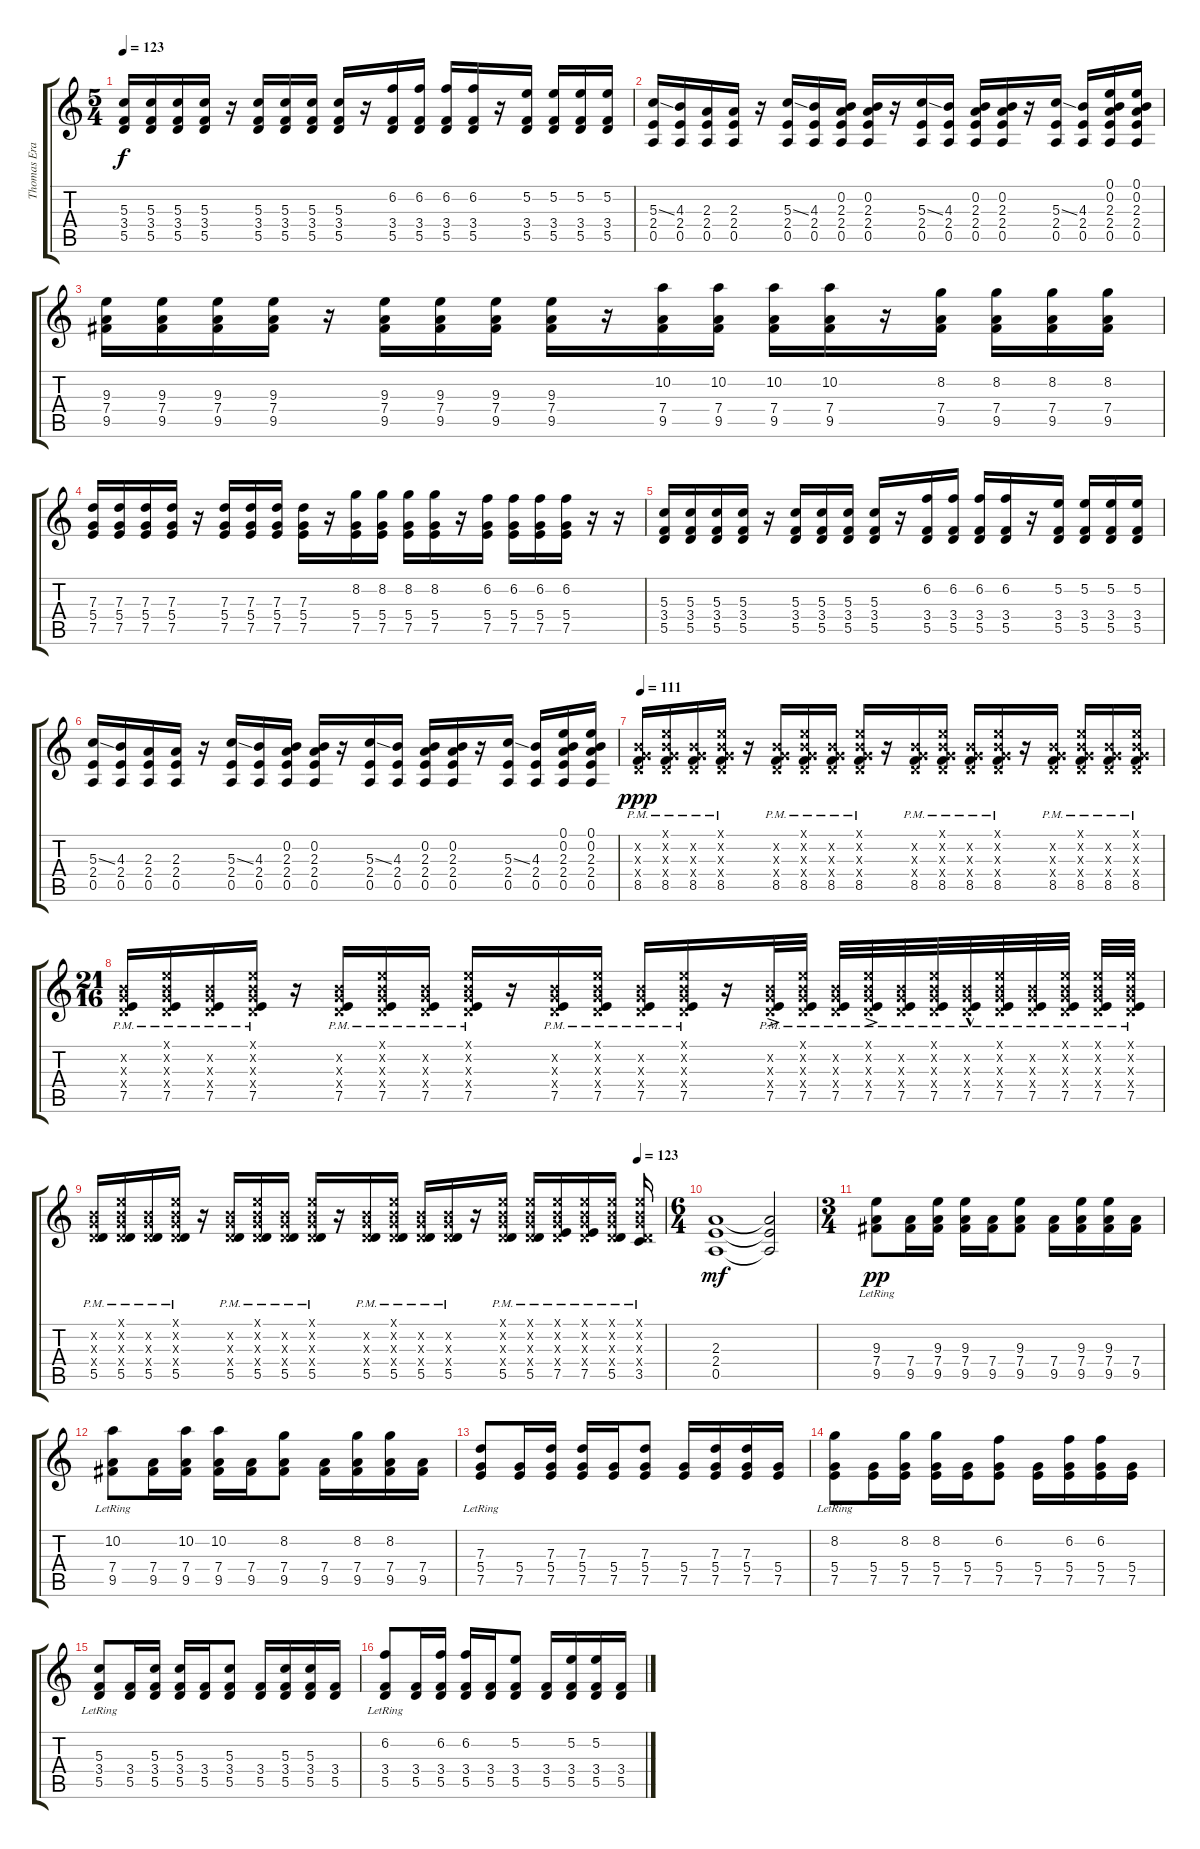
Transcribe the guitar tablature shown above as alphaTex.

\track ("Thomas Erak" "Thomas Era") {instrument distortionguitar}
\staff {score tabs}
\tuning (E4 B3 G3 D3 A2 E2) {hide}
\ts (5 4)
\tempo 123
\clef g2
\ks c
(5.3 3.4 5.5).16{dy f} (5.3 3.4 5.5).16 (5.3 3.4 5.5).16 (5.3 3.4 5.5).16 r.16 (5.3 3.4 5.5).16 (5.3 3.4 5.5).16 (5.3 3.4 5.5).16 (5.3 3.4 5.5).16 r.16 (6.2 3.4 5.5).16 (6.2 3.4 5.5).16 (6.2 3.4 5.5).16 (6.2 3.4 5.5).16 r.16 (5.2 3.4 5.5).16 (5.2 3.4 5.5).16 (5.2 3.4 5.5).16 (5.2 3.4 5.5).16 |
(5.3{ss} 2.4 0.5).16 (4.3 2.4 0.5).16 (2.3 2.4 0.5).16 (2.3 2.4 0.5).16 r.16 (5.3{ss} 2.4 0.5).16 (4.3 2.4 0.5).16 (0.2 2.3 2.4 0.5).16 (0.2 2.3 2.4 0.5).16 r.16 (5.3{ss} 2.4 0.5).16 (4.3 2.4 0.5).16 (0.2 2.3 2.4 0.5).16 (0.2 2.3 2.4 0.5).16 r.16 (5.3{ss} 2.4 0.5).16 (4.3 2.4 0.5).16 (0.1 0.2 2.3 2.4 0.5).16 (0.1 0.2 2.3 2.4 0.5).16 |
(9.3 7.4 9.5).16 (9.3 7.4 9.5).16 (9.3 7.4 9.5).16 (9.3 7.4 9.5).16 r.16 (9.3 7.4 9.5).16 (9.3 7.4 9.5).16 (9.3 7.4 9.5).16 (9.3 7.4 9.5).16 r.16 (10.2 7.4 9.5).16 (10.2 7.4 9.5).16 (10.2 7.4 9.5).16 (10.2 7.4 9.5).16 r.16 (8.2 7.4 9.5).16 (8.2 7.4 9.5).16 (8.2 7.4 9.5).16 (8.2 7.4 9.5).16 |
(7.3 5.4 7.5).16 (7.3 5.4 7.5).16 (7.3 5.4 7.5).16 (7.3 5.4 7.5).16 r.16 (7.3 5.4 7.5).16 (7.3 5.4 7.5).16 (7.3 5.4 7.5).16 (7.3 5.4 7.5).16 r.16 (8.2 5.4 7.5).16 (8.2 5.4 7.5).16 (8.2 5.4 7.5).16 (8.2 5.4 7.5).16 r.16 (6.2 5.4 7.5).16 (6.2 5.4 7.5).16 (6.2 5.4 7.5).16 (6.2 5.4 7.5).16 r.16 r.16 |
(5.3 3.4 5.5).16 (5.3 3.4 5.5).16 (5.3 3.4 5.5).16 (5.3 3.4 5.5).16 r.16 (5.3 3.4 5.5).16 (5.3 3.4 5.5).16 (5.3 3.4 5.5).16 (5.3 3.4 5.5).16 r.16 (6.2 3.4 5.5).16 (6.2 3.4 5.5).16 (6.2 3.4 5.5).16 (6.2 3.4 5.5).16 r.16 (5.2 3.4 5.5).16 (5.2 3.4 5.5).16 (5.2 3.4 5.5).16 (5.2 3.4 5.5).16 |
(5.3{ss} 2.4 0.5).16 (4.3 2.4 0.5).16 (2.3 2.4 0.5).16 (2.3 2.4 0.5).16 r.16 (5.3{ss} 2.4 0.5).16 (4.3 2.4 0.5).16 (0.2 2.3 2.4 0.5).16 (0.2 2.3 2.4 0.5).16 r.16 (5.3{ss} 2.4 0.5).16 (4.3 2.4 0.5).16 (0.2 2.3 2.4 0.5).16 (0.2 2.3 2.4 0.5).16 r.16 (5.3{ss} 2.4 0.5).16 (4.3 2.4 0.5).16 (0.1 0.2 2.3 2.4 0.5).16 (0.1 0.2 2.3 2.4 0.5).16 |
\tempo 111
(0.2{pm x} 0.3{pm x} 0.4{pm x} 8.5{pm}).16{dy ppp} (0.1{pm x} 0.2{pm x} 0.3{pm x} 0.4{pm x} 8.5{pm}).16 (0.2{pm x} 0.3{pm x} 0.4{pm x} 8.5{pm}).16 (0.1{pm x} 0.2{pm x} 0.3{pm x} 0.4{pm x} 8.5{pm}).16 r.16 (0.2{pm x} 0.3{pm x} 0.4{pm x} 8.5{pm}).16 (0.1{pm x} 0.2{pm x} 0.3{pm x} 0.4{pm x} 8.5{pm}).16 (0.2{pm x} 0.3{pm x} 0.4{pm x} 8.5{pm}).16 (0.1{pm x} 0.2{pm x} 0.3{pm x} 0.4{pm x} 8.5{pm}).16 r.16 (0.2{pm x} 0.3{pm x} 0.4{pm x} 8.5{pm}).16 (0.1{pm x} 0.2{pm x} 0.3{pm x} 0.4{pm x} 8.5{pm}).16 (0.2{pm x} 0.3{pm x} 0.4{pm x} 8.5{pm}).16 (0.1{pm x} 0.2{pm x} 0.3{pm x} 0.4{pm x} 8.5{pm}).16 r.16 (0.2{pm x} 0.3{pm x} 0.4{pm x} 8.5{pm}).16 (0.1{pm x} 0.2{pm x} 0.3{pm x} 0.4{pm x} 8.5{pm}).16 (0.2{pm x} 0.3{pm x} 0.4{pm x} 8.5{pm}).16 (0.1{pm x} 0.2{pm x} 0.3{pm x} 0.4{pm x} 8.5{pm}).16 |
\ts (21 16)
(0.2{pm x} 0.3{pm x} 0.4{pm x} 7.5{pm}).16 (0.1{pm x} 0.2{pm x} 0.3{pm x} 0.4{pm x} 7.5{pm}).16 (0.2{pm x} 0.3{pm x} 0.4{pm x} 7.5{pm}).16 (0.1{pm x} 0.2{pm x} 0.3{pm x} 0.4{pm x} 7.5{pm}).16 r.16 (0.2{pm x} 0.3{pm x} 0.4{pm x} 7.5{pm}).16 (0.1{pm x} 0.2{pm x} 0.3{pm x} 0.4{pm x} 7.5{pm}).16 (0.2{pm x} 0.3{pm x} 0.4{pm x} 7.5{pm}).16 (0.1{pm x} 0.2{pm x} 0.3{pm x} 0.4{pm x} 7.5{pm}).16 r.16 (0.2{pm x} 0.3{pm x} 0.4{pm x} 7.5{pm}).16 (0.1{pm x} 0.2{pm x} 0.3{pm x} 0.4{pm x} 7.5{pm}).16 (0.2{pm x} 0.3{pm x} 0.4{pm x} 7.5{pm}).16 (0.1{pm x} 0.2{pm x} 0.3{pm x} 0.4{pm x} 7.5{pm}).16 r.16 (0.2{pm x} 0.3{pm x} 0.4{pm x} 7.5{ac pm}).32 (0.1{pm x} 0.2{pm x} 0.3{pm x} 0.4{pm x} 7.5{pm}).32 (0.2{pm x} 0.3{pm x} 0.4{pm x} 7.5{pm}).32 (0.1{pm x} 0.2{pm x} 0.3{pm x} 0.4{pm x} 7.5{ac pm}).32 (0.2{pm x} 0.3{pm x} 0.4{pm x} 7.5{pm}).32 (0.1{pm x} 0.2{pm x} 0.3{pm x} 0.4{pm x} 7.5{pm}).32 (0.2{pm x} 0.3{pm x} 0.4{pm x} 7.5{hac pm}).32 (0.1{pm x} 0.2{pm x} 0.3{pm x} 0.4{pm x} 7.5{pm}).32 (0.2{pm x} 0.3{pm x} 0.4{pm x} 7.5{pm}).32 (0.1{pm x} 0.2{pm x} 0.3{pm x} 0.4{pm x} 7.5{pm}).32 (0.1{pm x} 0.2{pm x} 0.3{pm x} 0.4{pm x} 7.5{pm}).32 (0.1{pm x} 0.2{pm x} 0.3{pm x} 0.4{pm x} 7.5{pm}).32 |
\tempo (123 0.9523809523809523)
(0.2{pm x} 0.3{pm x} 0.4{pm x} 5.5{pm}).16 (0.1{pm x} 0.2{pm x} 0.3{pm x} 0.4{pm x} 5.5{pm}).16 (0.2{pm x} 0.3{pm x} 0.4{pm x} 5.5{pm}).16 (0.1{pm x} 0.2{pm x} 0.3{pm x} 0.4{pm x} 5.5{pm}).16 r.16 (0.2{pm x} 0.3{pm x} 0.4{pm x} 5.5{pm}).16 (0.1{pm x} 0.2{pm x} 0.3{pm x} 0.4{pm x} 5.5{pm}).16 (0.2{pm x} 0.3{pm x} 0.4{pm x} 5.5{pm}).16 (0.1{pm x} 0.2{pm x} 0.3{pm x} 0.4{pm x} 5.5{pm}).16 r.16 (0.2{pm x} 0.3{pm x} 0.4{pm x} 5.5{pm}).16 (0.1{pm x} 0.2{pm x} 0.3{pm x} 0.4{pm x} 5.5{pm}).16 (0.2{pm x} 0.3{pm x} 0.4{pm x} 5.5{pm}).16 (0.2{pm x} 0.3{pm x} 0.4{pm x} 5.5{pm}).16 r.16 (0.1{pm x} 0.2{pm x} 0.3{pm x} 0.4{pm x} 5.5{pm}).16 (0.1{pm x} 0.2{pm x} 0.3{pm x} 0.4{pm x} 5.5{pm}).16 (0.1{pm x} 0.2{pm x} 0.3{pm x} 0.4{pm x} 7.5{pm}).16 (0.1{pm x} 0.2{pm x} 0.3{pm x} 0.4{pm x} 7.5{pm}).16 (0.1{pm x} 0.2{pm x} 0.3{pm x} 0.4{pm x} 5.5{pm}).16 (0.1{pm x} 0.2{pm x} 0.3{pm x} 0.4{pm x} 3.5{pm}).16 |
\ts (6 4)
(2.3 2.4 0.5).1{dy mf} (2.3{t} 2.4{t} 0.5{t}).2 |
\ts (3 4)
(9.3{lr} 7.4{lr} 9.5{lr}).8{dy pp} (7.4 9.5).16 (9.3 7.4 9.5).16 (9.3 7.4 9.5).16 (7.4 9.5).16 (9.3 7.4 9.5).8 (7.4 9.5).16 (9.3 7.4 9.5).16 (9.3 7.4 9.5).16 (7.4 9.5).16 |
(10.2 7.4{lr} 9.5{lr}).8 (7.4 9.5).16 (10.2 7.4 9.5).16 (10.2 7.4 9.5).16 (7.4 9.5).16 (8.2 7.4 9.5).8 (7.4 9.5).16 (8.2 7.4 9.5).16 (8.2 7.4 9.5).16 (7.4 9.5).16 |
(7.3{lr} 5.4{lr} 7.5{lr}).8 (5.4 7.5).16 (7.3 5.4 7.5).16 (7.3 5.4 7.5).16 (5.4 7.5).16 (7.3 5.4 7.5).8 (5.4 7.5).16 (7.3 5.4 7.5).16 (7.3 5.4 7.5).16 (5.4 7.5).16 |
(8.2 5.4{lr} 7.5{lr}).8 (5.4 7.5).16 (8.2 5.4 7.5).16 (8.2 5.4 7.5).16 (5.4 7.5).16 (6.2 5.4 7.5).8 (5.4 7.5).16 (6.2 5.4 7.5).16 (6.2 5.4 7.5).16 (5.4 7.5).16 |
(5.3{lr} 3.4{lr} 5.5{lr}).8 (3.4 5.5).16 (5.3 3.4 5.5).16 (5.3 3.4 5.5).16 (3.4 5.5).16 (5.3 3.4 5.5).8 (3.4 5.5).16 (5.3 3.4 5.5).16 (5.3 3.4 5.5).16 (3.4 5.5).16 |
(6.2 3.4{lr} 5.5{lr}).8 (3.4 5.5).16 (6.2 3.4 5.5).16 (6.2 3.4 5.5).16 (3.4 5.5).16 (5.2 3.4 5.5).8 (3.4 5.5).16 (5.2 3.4 5.5).16 (5.2 3.4 5.5).16 (3.4 5.5).16
